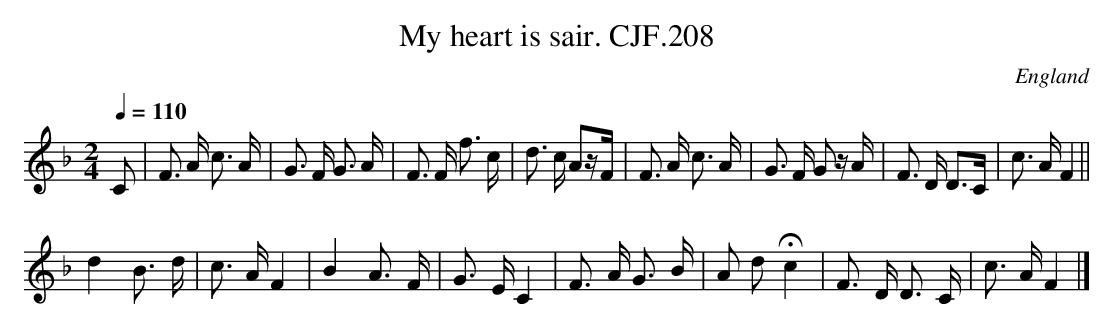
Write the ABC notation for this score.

X:1
T:My heart is sair. CJF.208
L:1/8
M:2/4
O:England
Q:1/4=110
K:F
C|F> A c> A|G> F G> A|F> F f> c|d> c Az/F/|\
F> A c> A|G> F G z/A/|F> D D>C|c> A F2||!
d2B> d|c> A F2|B2 A> F|G> E C2|\
F> A G> B|A dHc2|F> D D> C|c> AF2|]
